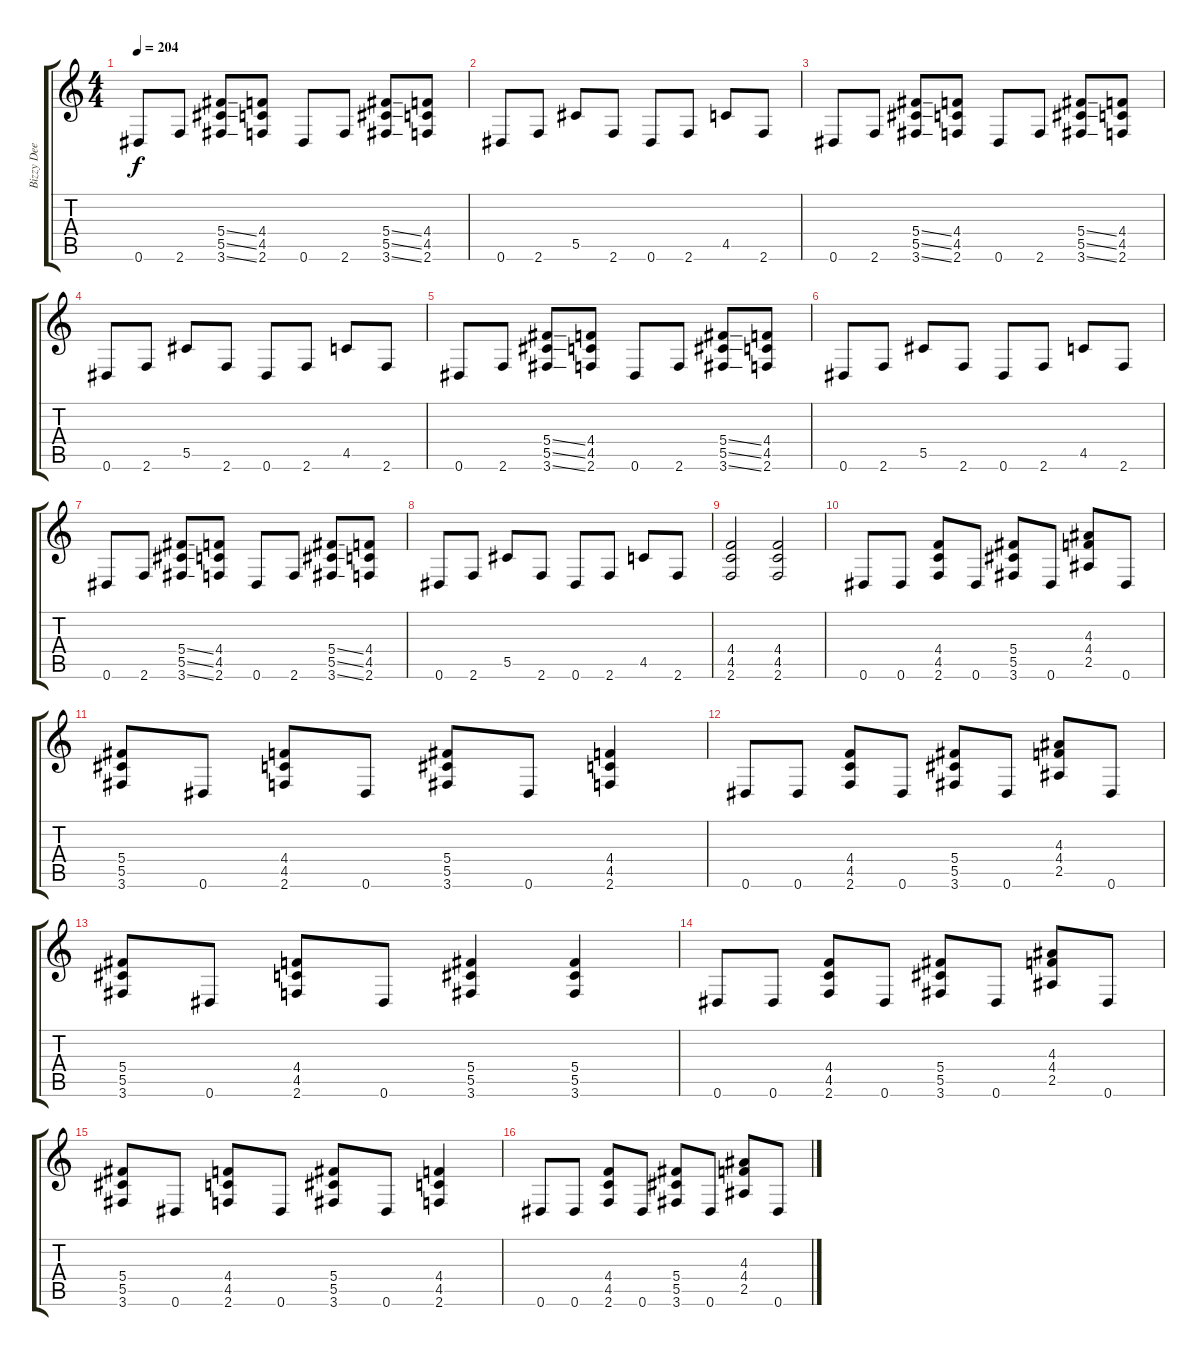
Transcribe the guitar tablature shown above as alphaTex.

\track ("Bizzy Dee" "Bizzy Dee") {instrument distortionguitar}
\staff {score tabs}
\tuning (Eb4 Bb3 Gb3 Db3 Ab2 Eb2) {hide}
\ts (4 4)
\tempo 204
\clef g2
\ks c
0.6.8{dy f} 2.6.8 (5.4{ss} 5.5{ss} 3.6{ss}).8 (4.4 4.5 2.6).8 0.6.8 2.6.8 (5.4{ss} 5.5{ss} 3.6{ss}).8 (4.4 4.5 2.6).8 |
0.6.8 2.6.8 5.5.8 2.6.8 0.6.8 2.6.8 4.5.8 2.6.8 |
0.6.8 2.6.8 (5.4{ss} 5.5{ss} 3.6{ss}).8 (4.4 4.5 2.6).8 0.6.8 2.6.8 (5.4{ss} 5.5{ss} 3.6{ss}).8 (4.4 4.5 2.6).8 |
0.6.8 2.6.8 5.5.8 2.6.8 0.6.8 2.6.8 4.5.8 2.6.8 |
0.6.8 2.6.8 (5.4{ss} 5.5{ss} 3.6{ss}).8 (4.4 4.5 2.6).8 0.6.8 2.6.8 (5.4{ss} 5.5{ss} 3.6{ss}).8 (4.4 4.5 2.6).8 |
0.6.8 2.6.8 5.5.8 2.6.8 0.6.8 2.6.8 4.5.8 2.6.8 |
0.6.8 2.6.8 (5.4{ss} 5.5{ss} 3.6{ss}).8 (4.4 4.5 2.6).8 0.6.8 2.6.8 (5.4{ss} 5.5{ss} 3.6{ss}).8 (4.4 4.5 2.6).8 |
0.6.8 2.6.8 5.5.8 2.6.8 0.6.8 2.6.8 4.5.8 2.6.8 |
(4.4 4.5 2.6).2 (4.4 4.5 2.6).2 |
0.6.8 0.6.8 (4.4 4.5 2.6).8 0.6.8 (5.4 5.5 3.6).8 0.6.8 (4.3 4.4 2.5).8 0.6.8 |
(5.4 5.5 3.6).8 0.6.8 (4.4 4.5 2.6).8 0.6.8 (5.4 5.5 3.6).8 0.6.8 (4.4 4.5 2.6).4 |
0.6.8 0.6.8 (4.4 4.5 2.6).8 0.6.8 (5.4 5.5 3.6).8 0.6.8 (4.3 4.4 2.5).8 0.6.8 |
(5.4 5.5 3.6).8 0.6.8 (4.4 4.5 2.6).8 0.6.8 (5.4 5.5 3.6).4 (5.4 5.5 3.6).4 |
0.6.8 0.6.8 (4.4 4.5 2.6).8 0.6.8 (5.4 5.5 3.6).8 0.6.8 (4.3 4.4 2.5).8 0.6.8 |
(5.4 5.5 3.6).8 0.6.8 (4.4 4.5 2.6).8 0.6.8 (5.4 5.5 3.6).8 0.6.8 (4.4 4.5 2.6).4 |
0.6.8 0.6.8 (4.4 4.5 2.6).8 0.6.8 (5.4 5.5 3.6).8 0.6.8 (4.3 4.4 2.5).8 0.6.8
